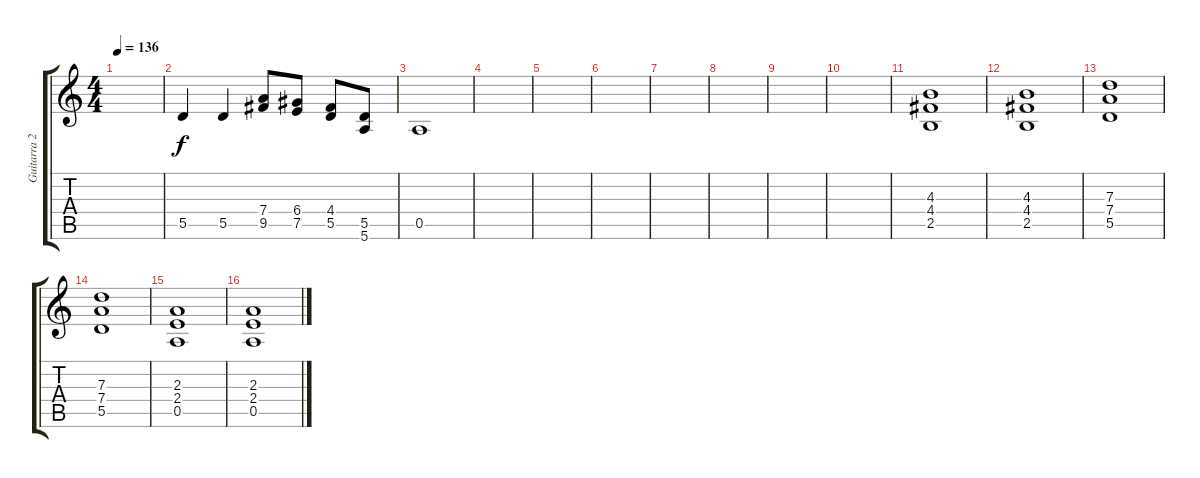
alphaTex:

\track ("Guitarra 2" "Guitarra 2") {instrument distortionguitar}
\staff {score tabs}
\tuning (E4 B3 G3 D3 A2 E2) {hide}
\ts (4 4)
\tempo 136
\clef g2
\ks c
|
5.5.4 5.5.4 (7.4 9.5).8 (6.4 7.5).8 (4.4 5.5).8 (5.5 5.6).8 |
0.5.1 |
|
|
|
|
|
|
|
(4.3 4.4 2.5).1 |
(4.3 4.4 2.5).1 |
(7.3 7.4 5.5).1 |
(7.3 7.4 5.5).1 |
(2.3 2.4 0.5).1 |
(2.3 2.4 0.5).1
